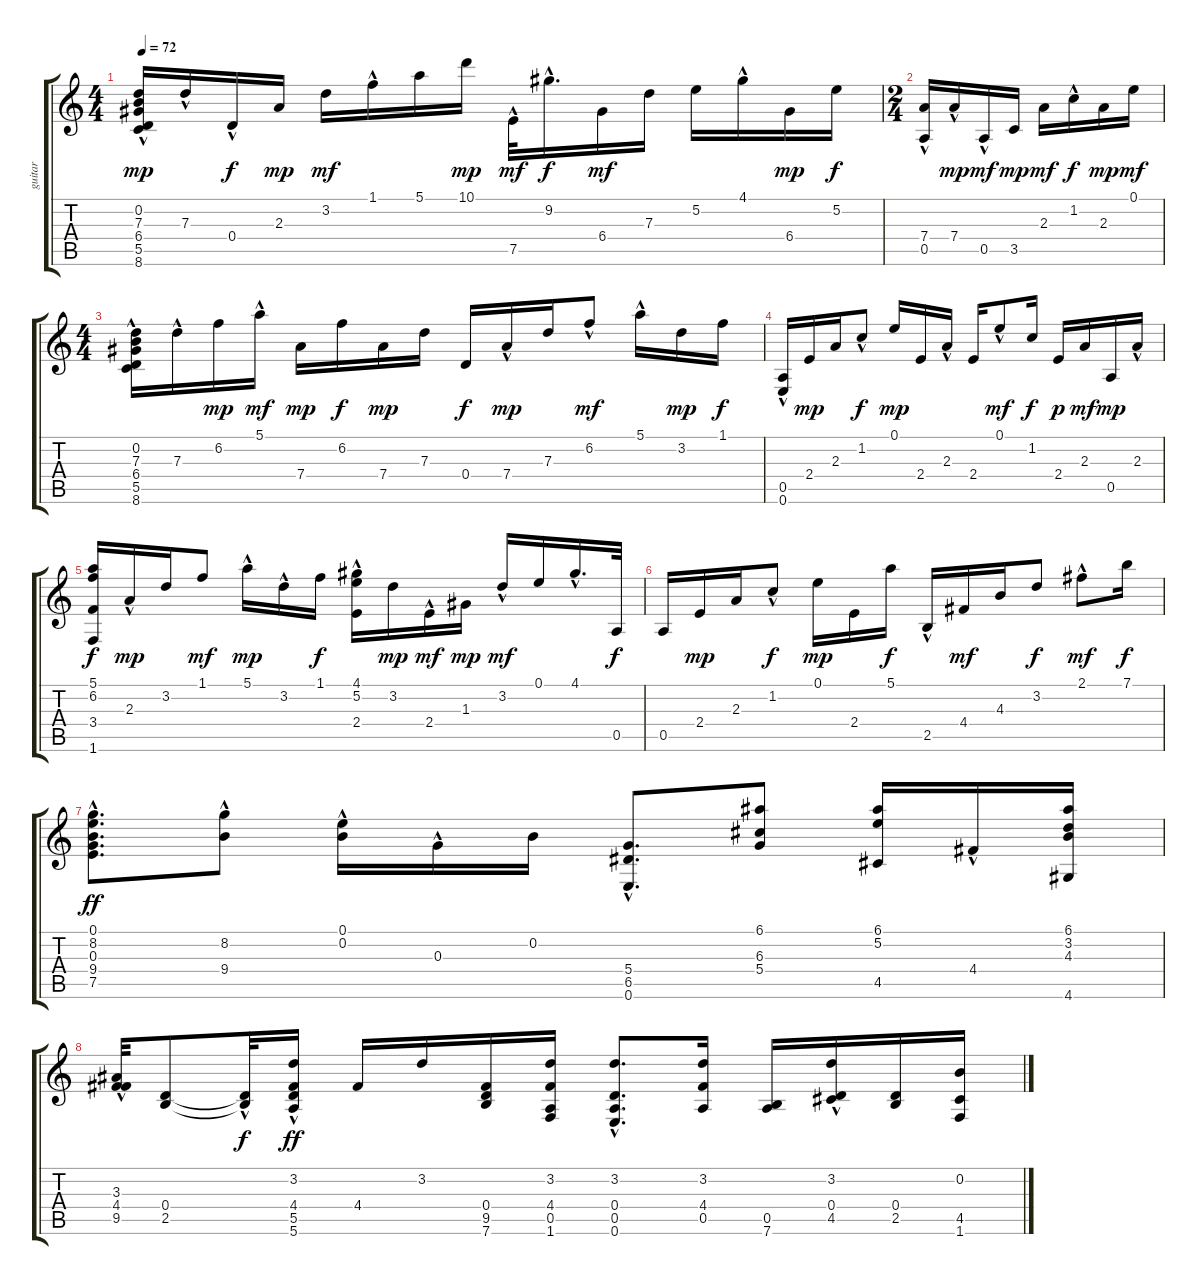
\track ("guitar" "guitar") {instrument acousticguitarsteel}
\staff {score tabs}
\tuning (E4 B3 G3 D3 A2 E2) {hide}
\ts (4 4)
\tempo 72
\clef g2
\ks c
(0.2 7.3 6.4 5.5{hac} 8.6).16{dy mp} 7.3{hac}.16 0.4{hac}.16{dy f} 2.3.16{dy mp} 3.2.16{dy mf} 1.1{hac}.16 5.1.16 10.1.16{dy mp} 7.5{hac}.32{dy mf} 9.2{hac}.16{d dy f} 6.4.16{dy mf} 7.3.16 5.2.16 4.1{hac}.16 6.4.16{dy mp} 5.2.16{dy f} |
\ts (2 4)
(7.4 0.5{hac}).16 7.4{hac}.16{dy mp} 0.5{hac}.16{dy mf} 3.5.16{dy mp} 2.3.16{dy mf} 1.2{hac}.16{dy f} 2.3.16{dy mp} 0.1.16{dy mf} |
\ts (4 4)
(0.2{hac} 7.3 6.4{hac} 5.5{hac} 8.6{hac}).16 7.3{hac}.16 6.2.16{dy mp} 5.1{hac}.16{dy mf} 7.4.16{dy mp} 6.2.16{dy f} 7.4.16{dy mp} 7.3.16 0.4.16{dy f} 7.4{hac}.16{dy mp} 7.3.16 6.2{hac}.8{dy mf} 5.1{hac}.16 3.2.16{dy mp} 1.1.16{dy f} |
(0.5 0.6{hac}).16 2.4.16{dy mp} 2.3.16 1.2{hac}.8{dy f} 0.1.16{dy mp} 2.4.16 2.3{hac}.16 2.4.16 0.1{hac}.8{dy mf} 1.2.16{dy f} 2.4.16{dy p} 2.3.16{dy mf} 0.5.16{dy mp} 2.3{hac}.16 |
(5.1 6.2 3.4 1.6).16{dy f} 2.3{hac}.16{dy mp} 3.2.16 1.1.8{dy mf} 5.1{hac}.16{dy mp} 3.2{hac}.16 1.1.16{dy f} (4.1{hac} 5.2 2.4{hac}).16 3.2.16{dy mp} 2.4{hac}.16{dy mf} 1.3.16{dy mp} 3.2{hac}.16{dy mf} 0.1.16 4.1{hac}.16{d} 0.5.32{dy f} |
0.5.16 2.4.16{dy mp} 2.3.16 1.2{hac}.8{dy f} 0.1.16{dy mp} 2.4.16 5.1.16{dy f} 2.5{hac}.16 4.4.16{dy mf} 4.3.16 3.2.8{dy f} 2.1{hac}.8{dy mf} 7.1.16{dy f} |
(0.1{hac} 8.2{hac} 0.3 9.4 7.5).8{d dy ff} (8.2 9.4{hac}).8 (0.1{hac} 0.2{hac}).16 0.3{hac}.16 0.2.16 (5.4{hac} 6.5{hac} 0.6).8{d} (6.1 6.3 5.4).8 (6.1 5.2 4.5).16 4.4{hac}.16 (6.1 3.2 4.3 4.6).16 |
(3.3{hac} 4.4{hac} 9.5{hac}).32 (0.4 2.5).8 (0.4{t} 2.5{hac t}).32{dy f} (3.2 4.4 5.5 5.6{hac}).16{dy ff} 4.4.16 3.2.16 (0.4 9.5 7.6).16 (3.2 4.4 0.5 1.6).16 (3.2 0.4{hac} 0.5{hac} 0.6{hac}).8{d} (3.2 4.4 0.5).16 (0.5 7.6).16 (3.2 0.4{hac} 4.5).16 (0.4 2.5).16 (0.2 4.5 1.6).16
